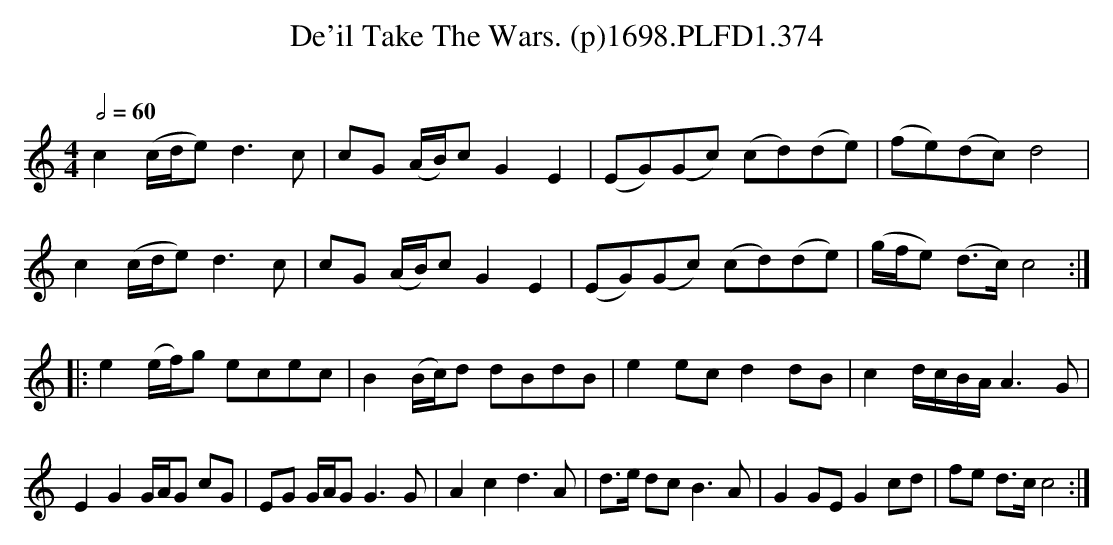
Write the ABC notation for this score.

X:1
T:De'il Take The Wars. (p)1698.PLFD1.374
M:4/4
L:1/8
Q:1/2=60
O:
K:C
c2(c/d/e)d3c|cG (A/B/)cG2E2|(EG)(Gc) (cd)(de)|(fe)(dc)d4|
c2(c/d/e)d3c|cG (A/B/)cG2E2|(EG)(Gc) (cd)(de)|(g/f/e) (d>c)c4:|
|:e2(e/f/)g ecec|B2(B/c/)d dBdB|e2ecd2dB|c2d/c/B/A/A3G|
E2G2G/A/G cG|EG G/A/GG3G|A2c2d3A|d>e dcB3A|G2GEG2cd|fe d>cc4:|
